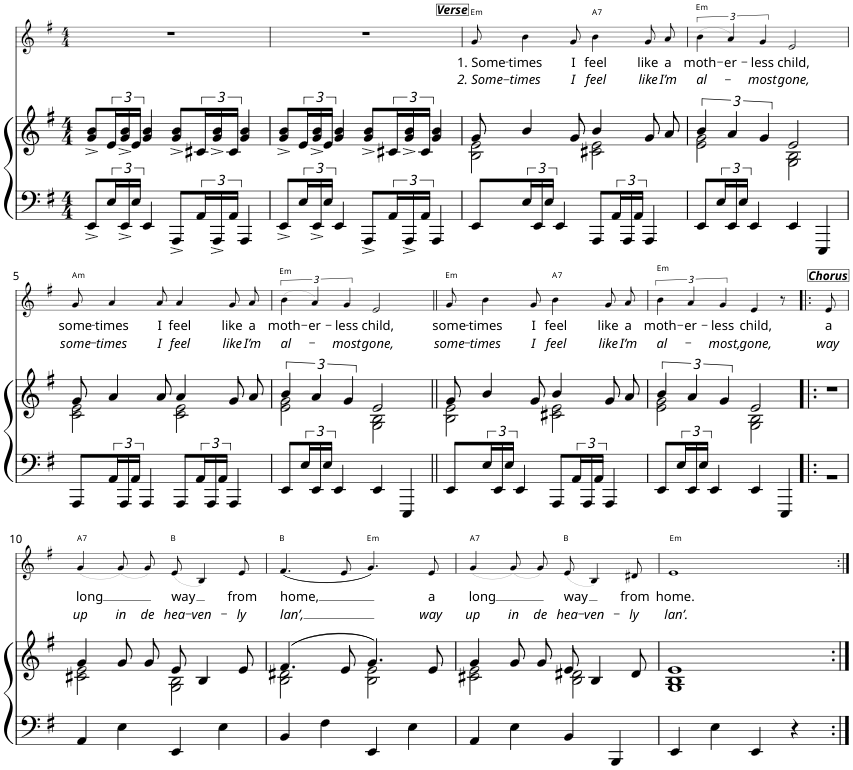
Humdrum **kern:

**kern	**kern	**kern	**text	**text	**harte
*part2	*part2	*part1	*part1	*part1	*part1
*staff3	*staff2	*staff1	*staff1	*staff1	*
*I"Piano	*	*I"Voice	*	*	*
*I'Pno	*	*I'V	*	*	*
*	*	*stria5	*	*	*
*clefF4	*clefG2	*clefG2	*	*	*
*k[f#]	*k[f#]	*k[f#]	*	*	*
*G:	*G:	*G:	*	*	*
*M4/4	*M4/4	*M4/4	*	*	*
=1	=1	=1	=1	=1	=1
8EE^/L	8g/^ 8b/^L	1r	.	.	.
24E/L	24e/L	.	.	.	.
24EE^/	24g/^ 24b/^	.	.	.	.
24E/JJ	24e/JJ	.	.	.	.
4EE/	4g/ 4b/	.	.	.	.
8AAA^/L	8g/^ 8b/^L	.	.	.	.
24AA/L	24c#X/L	.	.	.	.
24AAA^/	24g/^ 24b/^	.	.	.	.
24AA/JJ	24c#/JJ	.	.	.	.
4AAA/	4g/ 4b/	.	.	.	.
=2	=2	=2	=2	=2	=2
8EE^/L	8g/^ 8b/^L	1r	.	.	.
24E/L	24e/L	.	.	.	.
24EE^/	24g/^ 24b/^	.	.	.	.
24E/JJ	24e/JJ	.	.	.	.
4EE/	4g/ 4b/	.	.	.	.
8AAA^/L	8g/^ 8b/^L	.	.	.	.
24AA/L	24c#X/L	.	.	.	.
24AAA^/	24g/^ 24b/^	.	.	.	.
24AA/JJ	24c#/JJ	.	.	.	.
4AAA/	4g/ 4b/	.	.	.	.
=3	=3	=3	=3	=3	=3
*	*^	*	*	*	*
!	!	!	!LO:TX:a:Bi:t=Verse	!	!	!
!	!	!	!	!LO:LY:b	!LO:LY:b	!LO:H:kt=m
8EE/L	8g/	2B\ 2e\	8g/	1. Some-	2. Some-	E:min
!	!	!	!	!LO:LY:b	!LO:LY:b	!
24E/L	4b/	.	4b\	-times	-times	.
24EE/	.	.	.	.	.	.
24E/JJ	.	.	.	.	.	.
4EE/	.	.	.	.	.	.
!	!	!	!	!LO:LY:b	!LO:LY:b	!
.	8g/	.	8g/	I	I	.
!	!	!	!	!LO:LY:b	!LO:LY:b	!LO:H:kt=7
8AAA/L	4b/	2c#X\ 2e\	4b\	feel	feel	A:7
24AA/L	.	.	.	.	.	.
24AAA/	.	.	.	.	.	.
24AA/JJ	.	.	.	.	.	.
!	!	!	!	!LO:LY:b	!LO:LY:b	!
4AAA/	8g/	.	8g/L	like	like	.
!	!	!	!	!LO:LY:b	!LO:LY:b	!
.	8a/	.	8a/J	a	I’m	.
=4	=4	=4	=4	=4	=4	=4
!	!	!	!	!LO:LY:b	!LO:LY:b	!LO:H:kt=m
8EE/L	6b/	2e\ 2g\	(6b\	moth-	al-	E:min
24E/L	.	.	.	.	.	.
!	!	!	!	!LO:LY:b	!	!
24EE/	6a/	.	6a/)	-er-	.	.
24E/JJ	.	.	.	.	.	.
4EE/	.	.	.	.	.	.
!	!	!	!	!LO:LY:b	!LO:LY:b	!
.	6g/	.	6g/	-less	-most	.
!	!	!	!	!LO:LY:b	!LO:LY:b	!
4EE/	2e/	2G\ 2B\	2e/	child,	gone,	.
4EEE/	.	.	.	.	.	.
!!LO:LB:g=z
=5	=5	=5	=5	=5	=5	=5
!	!	!	!	!LO:LY:b	!LO:LY:b	!LO:H:kt=m
8AAA/L	8g/	2c\ 2e\	8g/	some-	some-	A:min
!	!	!	!	!LO:LY:b	!LO:LY:b	!
24AA/L	4a/	.	4a/	-times	-times	.
24AAA/	.	.	.	.	.	.
24AA/JJ	.	.	.	.	.	.
4AAA/	.	.	.	.	.	.
!	!	!	!	!LO:LY:b	!LO:LY:b	!
.	8a/	.	8a/	I	I	.
!	!	!	!	!LO:LY:b	!LO:LY:b	!
8AAA/L	4a/	2c\ 2e\	4a/	feel	feel	.
24AA/L	.	.	.	.	.	.
24AAA/	.	.	.	.	.	.
24AA/JJ	.	.	.	.	.	.
!	!	!	!	!LO:LY:b	!LO:LY:b	!
4AAA/	8g/	.	8g/L	like	like	.
!	!	!	!	!LO:LY:b	!LO:LY:b	!
.	8a/	.	8a/J	a	I’m	.
=6	=6	=6	=6	=6	=6	=6
!	!	!	!	!LO:LY:b	!LO:LY:b	!LO:H:kt=m
8EE/L	6b/	2e\ 2g\	(6b\	moth-	al-	E:min
24E/L	.	.	.	.	.	.
!	!	!	!	!LO:LY:b	!	!
24EE/	6a/	.	6a/)	-er-	.	.
24E/JJ	.	.	.	.	.	.
4EE/	.	.	.	.	.	.
!	!	!	!	!LO:LY:b	!LO:LY:b	!
.	6g/	.	6g/	-less	-most	.
!	!	!	!	!LO:LY:b	!LO:LY:b	!
4EE/	2e/	2G\ 2B\	2e/	child,	gone,	.
4EEE/	.	.	.	.	.	.
=7||	=7||	=7||	=7||	=7||	=7||	=7||
!	!	!	!	!LO:LY:b	!LO:LY:b	!LO:H:kt=m
8EE/L	8g/	2B\ 2e\	8g/	some-	some-	E:min
!	!	!	!	!LO:LY:b	!LO:LY:b	!
24E/L	4b/	.	4b\	-times	-times	.
24EE/	.	.	.	.	.	.
24E/JJ	.	.	.	.	.	.
4EE/	.	.	.	.	.	.
!	!	!	!	!LO:LY:b	!LO:LY:b	!
.	8g/	.	8g/	I	I	.
!	!	!	!	!LO:LY:b	!LO:LY:b	!LO:H:kt=7
8AAA/L	4b/	2c#X\ 2e\	4b\	feel	feel	A:7
24AA/L	.	.	.	.	.	.
24AAA/	.	.	.	.	.	.
24AA/JJ	.	.	.	.	.	.
!	!	!	!	!LO:LY:b	!LO:LY:b	!
4AAA/	8g/	.	8g/L	like	like	.
!	!	!	!	!LO:LY:b	!LO:LY:b	!
.	8a/	.	8a/J	a	I’m	.
=8	=8	=8	=8	=8	=8	=8
!	!	!	!	!LO:LY:b	!LO:LY:b	!LO:H:kt=m
8EE/L	6b/	2e\ 2g\	6b\	moth-	al-	E:min
24E/L	.	.	.	.	.	.
!	!	!	!	!LO:LY:b	!	!
24EE/	6a/	.	6a/	-er-	.	.
24E/JJ	.	.	.	.	.	.
4EE/	.	.	.	.	.	.
!	!	!	!	!LO:LY:b	!LO:LY:b	!
.	6g/	.	6g/	-less	-most,	.
!	!	!	!	!LO:LY:b	!LO:LY:b	!
4EE/	2e/	2G\ 2B\	4e/	child,	gone,	.
4EEE/	.	.	8r	.	.	.
.	.	.	8ryy	.	.	.
=9!|:	=9!|:	=9!|:	=9!|:	=9!|:	=9!|:	=9!|:
*^	*	*	*	*	*	*
!	!	!	!	!LO:TX:a:Bi:t=Chorus	!	!	!
!	!	!	!	!	!LO:LY:b	!LO:LY:b	!
8ryy	8r	1r	8ryy	8e/	a	way	.
2..ryy	2..ryy	.	2..ryy	2..ryy	.	.	.
!!LO:LB:g=z
=10	=10	=10	=10	=10	=10	=10	=10
!	!	!	!	!	!LO:LY:b	!LO:LY:b	!LO:H:kt=7
*v	*v	*	*	*	*	*	*
4AA/	4g/	2c#X\ 2e\	(4g/	long	up	A:7
!	!	!	!	!	!LO:LY:b	!
4E\	8g/	.	(8g/L)	.	in	.
!	!	!	!	!	!LO:LY:b	!
.	8g/	.	8g/J)	.	de	.
!	!	!	!	!LO:LY:b	!LO:LY:b	!
4EE/	8e/	2G\ 2B\	(8e/	way	hea-	B:maj
!	!	!	!	!	!LO:LY:b	!
.	4B/	.	4B/)	.	-ven-	.
4E\	.	.	.	.	.	.
!	!	!	!	!LO:LY:b	!LO:LY:b	!
.	8e/	.	8e/	from	-ly	.
=11	=11	=11	=11	=11	=11	=11
!	!	!	!	!LO:LY:b	!LO:LY:b	!
4BB/	(4.f#/	2B\ 2d#X\	(4.f#/	home,	lan’,	B:maj
4F#\	.	.	.	.	.	.
.	8e/	.	8e/	.	.	.
!	!	!	!	!	!	!LO:H:kt=m
4EE/	4.g/)	2B\ 2e\	4.g/)	.	.	E:min
4E\	.	.	.	.	.	.
!	!	!	!	!LO:LY:b	!LO:LY:b	!
.	8e/	.	8e/	a	way	.
=12	=12	=12	=12	=12	=12	=12
!	!	!	!	!LO:LY:b	!LO:LY:b	!LO:H:kt=7
4AA/	4g/	2c#X\ 2e\	(4g/	long	up	A:7
!	!	!	!	!	!LO:LY:b	!
4E\	8g/	.	(8g/L)	.	in	.
!	!	!	!	!	!LO:LY:b	!
.	8g/	.	8g/J)	.	de	.
!	!	!	!	!LO:LY:b	!LO:LY:b	!
4BB/	8e/	2B\ 2d#X\	(8e/	way	hea-	B:maj
!	!	!	!	!	!LO:LY:b	!
.	4B/	.	4B/)	.	-ven-	.
4BBB/	.	.	.	.	.	.
!	!	!	!	!LO:LY:b	!LO:LY:b	!
.	8d#/	.	8d#X/	from	-ly	.
=13	=13	=13	=13	=13	=13	=13
!	!	!	!	!LO:LY:b	!LO:LY:b	!LO:H:kt=m
4EE/	1G 1B	1e	1e	home.	lan’.	E:min
4E\	.	.	.	.	.	.
4EE/	.	.	.	.	.	.
4r	.	.	.	.	.	.
*	*v	*v	*	*	*	*
=:|!	=:|!	=:|!	=:|!	=:|!	=:|!
*-	*-	*-	*-	*-	*-
